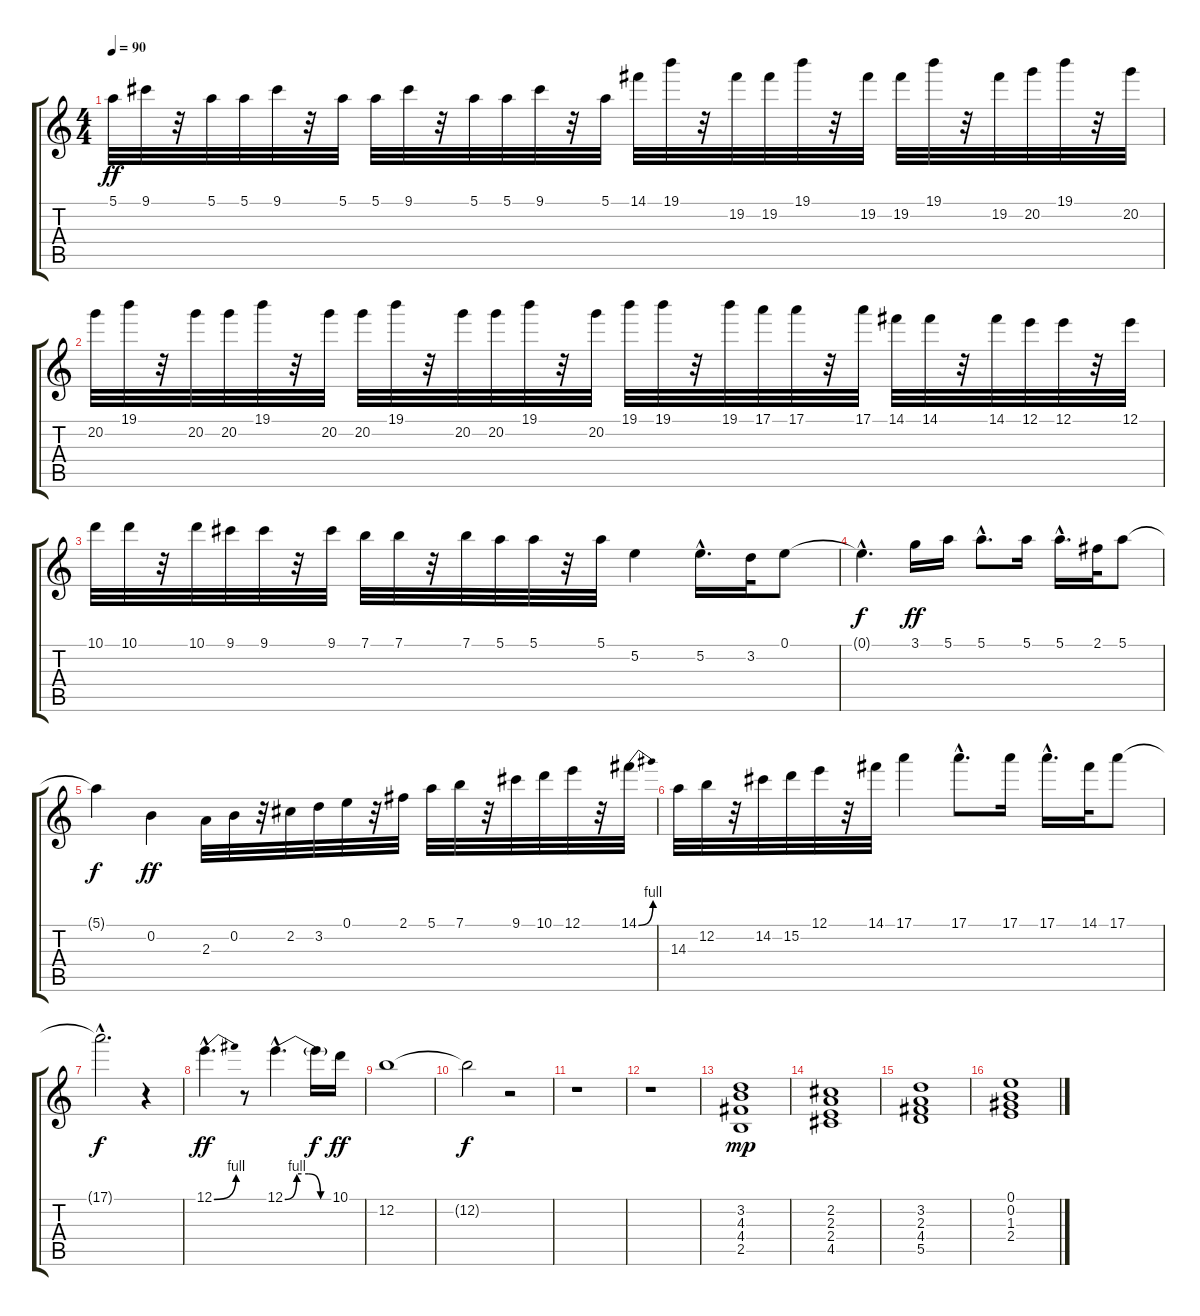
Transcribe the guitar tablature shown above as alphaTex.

\track "" {instrument distortionguitar}
\staff {score tabs}
\tuning (E4 B3 G3 D3 A2 E2) {hide}
\ts (4 4)
\tempo 90
\clef g2
\ks c
5.1.32{dy ff} 9.1.32 r.32 5.1.32 5.1.32 9.1.32 r.32 5.1.32 5.1.32 9.1.32 r.32 5.1.32 5.1.32 9.1.32 r.32 5.1.32 14.1.32 19.1.32 r.32 19.2.32 19.2.32 19.1.32 r.32 19.2.32 19.2.32 19.1.32 r.32 19.2.32 20.2.32 19.1.32 r.32 20.2.32 |
20.2.32 19.1.32 r.32 20.2.32 20.2.32 19.1.32 r.32 20.2.32 20.2.32 19.1.32 r.32 20.2.32 20.2.32 19.1.32 r.32 20.2.32 19.1.32 19.1.32 r.32 19.1.32 17.1.32 17.1.32 r.32 17.1.32 14.1.32 14.1.32 r.32 14.1.32 12.1.32 12.1.32 r.32 12.1.32 |
10.1.32 10.1.32 r.32 10.1.32 9.1.32 9.1.32 r.32 9.1.32 7.1.32 7.1.32 r.32 7.1.32 5.1.32 5.1.32 r.32 5.1.32 5.2.4 5.2{hac}.16{d} 3.2.32 0.1.8 |
0.1{hac t}.4{d dy f} 3.1.16{dy ff} 5.1.16 5.1{hac}.8{d} 5.1.16 5.1{hac}.16{d} 2.1.32 5.1.8 |
5.1{t}.4{dy f} 0.2.4{dy ff} 2.3.32 0.2.32 r.32 2.2.32 3.2.32 0.1.32 r.32 2.1.32 5.1.32 7.1.32 r.32 9.1.32 10.1.32 12.1.32 r.32 14.1{be (bend 0 0 60 4)}.32 |
14.3.32 12.2.32 r.32 14.2.32 15.2.32 12.1.32 r.32 14.1.32 17.1.4 17.1{hac}.8{d} 17.1.16 17.1{hac}.16{d} 14.1.32 17.1.8 |
17.1{hac t}.2{d dy f} r.4 |
12.1{be (bend 0 0 60 4) hac}.4{d dy ff} r.8 12.1{be (custom 0 0 15 4 30 4 45 0 60 0) hac}.4{d} 12.1{t}.16{dy f} 10.1.16{dy ff} |
12.2.1 |
12.2{t}.2{dy f} r.2 |
r.1 |
r.1 |
(3.2 4.3 4.4 2.5).1{dy mp} |
(2.2 2.3 2.4 4.5).1 |
(3.2 2.3 4.4 5.5).1 |
(0.1 0.2 1.3 2.4).1
